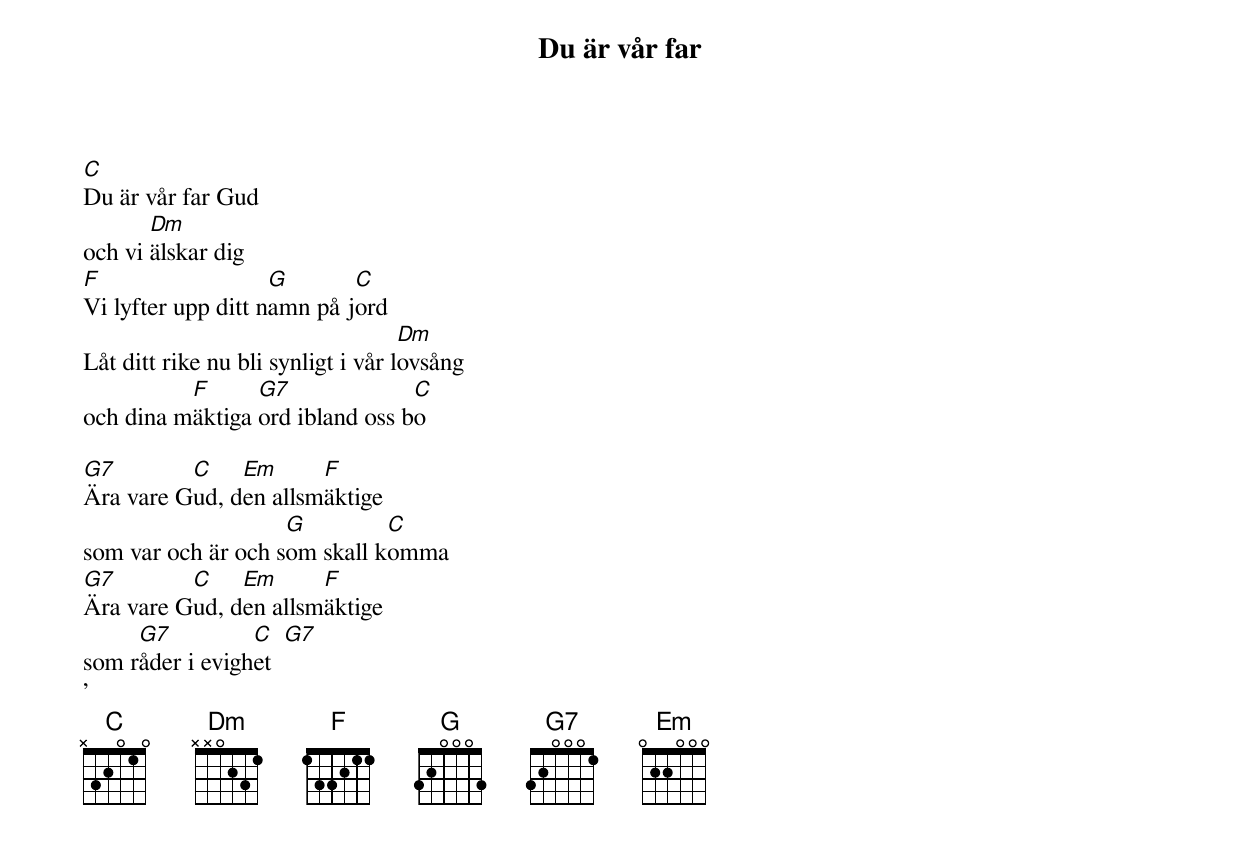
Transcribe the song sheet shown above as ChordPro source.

{t:Du är vår far}
[C]Du är vår far Gud
och vi [Dm]älskar dig
[F]Vi lyfter upp ditt n[G]amn på j[C]ord
Låt ditt rike nu bli synligt i vår l[Dm]ovsång
och dina m[F]äktiga [G7]ord ibland oss b[C]o

[G7]Ära vare G[C]ud, d[Em]en allsm[F]äktige
som var och är och s[G]om skall k[C]omma
[G7]Ära vare G[C]ud, d[Em]en allsm[F]äktige
som r[G7]åder i evigh[C]et  [G7]
'
